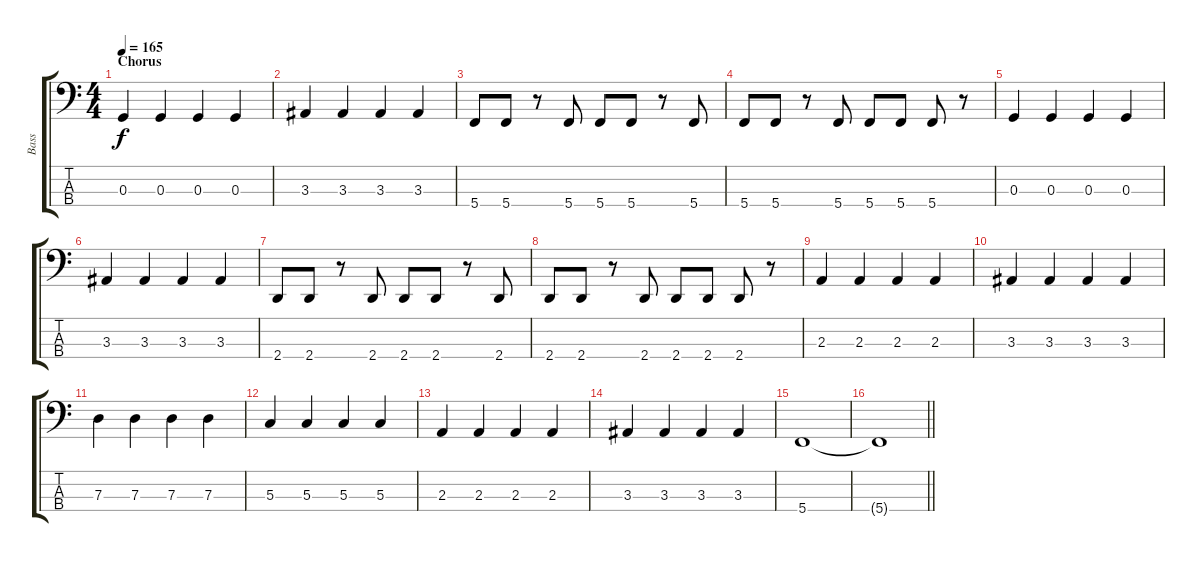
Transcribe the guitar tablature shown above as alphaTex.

\track ("Bass" "Bass") {instrument slapbass2}
\staff {score tabs}
\tuning (F2 C2 G1 C1) {hide}
\ts (4 4)
\section ("" "Chorus")
\tempo 165
\clef f4
\ks c
0.3.4{dy f} 0.3.4 0.3.4 0.3.4 |
3.3.4 3.3.4 3.3.4 3.3.4 |
5.4.8 5.4.8 r.8 5.4.8 5.4.8 5.4.8 r.8 5.4.8 |
5.4.8 5.4.8 r.8 5.4.8 5.4.8 5.4.8 5.4.8 r.8 |
0.3.4 0.3.4 0.3.4 0.3.4 |
3.3.4 3.3.4 3.3.4 3.3.4 |
2.4.8 2.4.8 r.8 2.4.8 2.4.8 2.4.8 r.8 2.4.8 |
2.4.8 2.4.8 r.8 2.4.8 2.4.8 2.4.8 2.4.8 r.8 |
2.3.4 2.3.4 2.3.4 2.3.4 |
3.3.4 3.3.4 3.3.4 3.3.4 |
7.3.4 7.3.4 7.3.4 7.3.4 |
5.3.4 5.3.4 5.3.4 5.3.4 |
2.3.4 2.3.4 2.3.4 2.3.4 |
3.3.4 3.3.4 3.3.4 3.3.4 |
5.4.1 |
\barLineRight lightlight
5.4{t}.1
